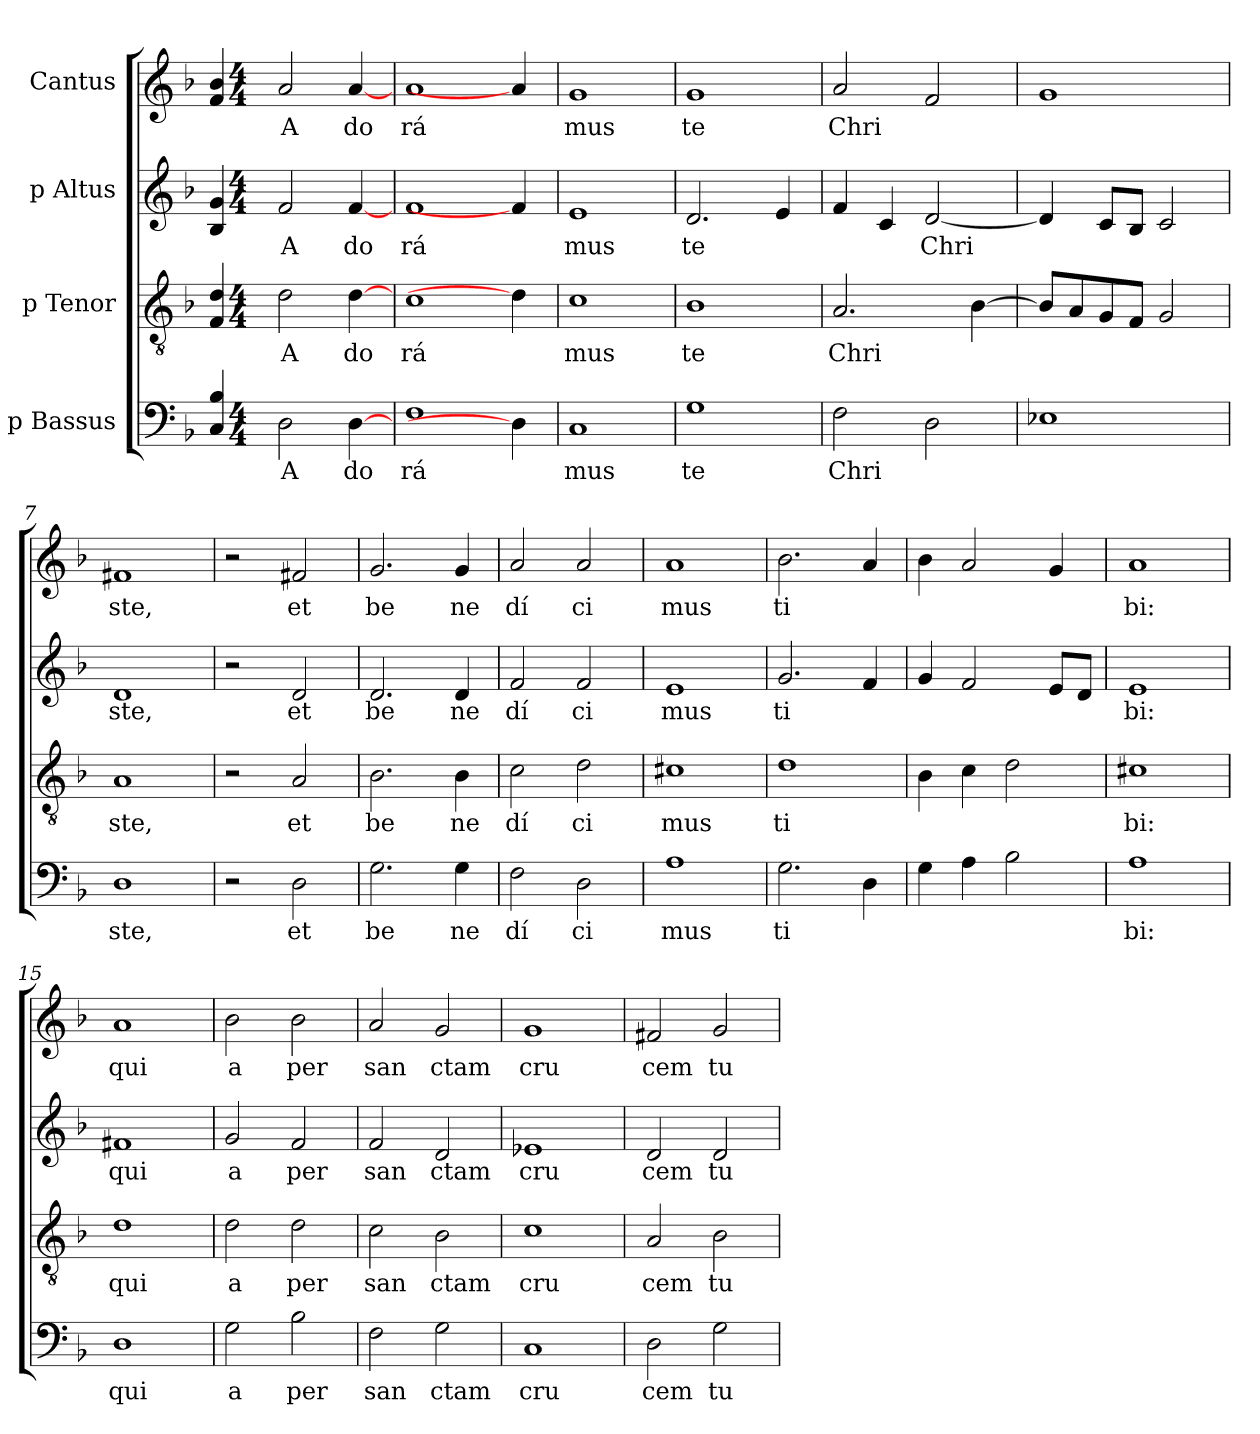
**kern	**text	**kern	**text	**kern	**text	**kern	**text
*part4	*part4	*part3	*part3	*part2	*part2	*part1	*part1
*staff4	*staff4	*staff3	*staff3	*staff2	*staff2	*staff1	*staff1
*I"p Bassus	*	*I"p Tenor	*	*I"p Altus	*	*I"Cantus	*
!!LO:PB:g=z
*stria5	*	*stria5	*	*stria5	*	*stria5	*
*clefF4	*	*clefGv2	*	*clefG2	*	*clefG2	*
*k[b-]	*	*k[b-]	*	*k[b-]	*	*k[b-]	*
*F:	*	*F:	*	*F:	*	*F:	*
=1	=1	=1	=1	=1	=1	=1	=1
4B-/ 4C/	.	4d/ 4F/	.	4g/ 4B-/	.	4b-/ 4f/	.
*M4/4	*	*M4/4	*	*M4/4	*	*M4/4	*
*met(c)	*	*met(c)	*	*met(c)	*	*met(c)	*
!	!LO:LY:b:cj	!	!LO:LY:b:cj	!	!LO:LY:b:cj	!	!LO:LY:b:cj
2D\	A	2d\	A	2f/	A	2a/	A
!	!LO:LY:b:cj	!	!LO:LY:b:cj	!	!LO:LY:b:cj	!	!LO:LY:b:cj
[4D\	do	[4d\	do	[4f/	do	[4a/	do
=2	=2	=2	=2	=2	=2	=2	=2
!	!LO:LY:b:cj	!	!LO:LY:b:cj	!	!LO:LY:b:cj	!	!LO:LY:b:cj
1F	rá	1c	rá	1f	rá	1a	rá
4D\]	.	4d\]	.	4f/]	.	4a/]	.
=3	=3	=3	=3	=3	=3	=3	=3
!	!LO:LY:b:cj	!	!LO:LY:b:cj	!	!LO:LY:b:cj	!	!LO:LY:b:cj
1C	mus	1c	mus	1e	mus	1g	mus
=4	=4	=4	=4	=4	=4	=4	=4
!	!LO:LY:b:cj	!	!LO:LY:b:cj	!	!LO:LY:b:cj	!	!LO:LY:b:cj
1G	te	1B-	te	2.d/	te	1g	te
.	.	.	.	4e/	.	.	.
=5	=5	=5	=5	=5	=5	=5	=5
!	!LO:LY:b	!	!LO:LY:b	!	!	!	!LO:LY:b
2F\	Chri	2.A/	Chri	4f/	.	2a/	Chri
.	.	.	.	4c/	.	.	.
!	!	!	!	!	!LO:LY:b	!	!
2D\	.	.	.	[<2d/	Chri	2f/	.
.	.	[>4B-\	.	.	.	.	.
=6	=6	=6	=6	=6	=6	=6	=6
1E-X	.	8B-/L]	.	4d/]	.	1g	.
.	.	8A/	.	.	.	.	.
.	.	8G/	.	8c/L	.	.	.
.	.	8F/J	.	8B-/J	.	.	.
.	.	2G/	.	2c/	.	.	.
=7	=7	=7	=7	=7	=7	=7	=7
!	!LO:LY:b:cj	!	!LO:LY:b:cj	!	!LO:LY:b:cj	!	!LO:LY:b:cj
1D	ste,	1A	ste,	1d	ste,	1f#X	ste,
=8	=8	=8	=8	=8	=8	=8	=8
2r	.	2r	.	2r	.	2r	.
!	!LO:LY:b:cj	!	!LO:LY:b:cj	!	!LO:LY:b:cj	!	!LO:LY:b:cj
2D\	et	2A/	et	2d/	et	2f#X/	et
=9	=9	=9	=9	=9	=9	=9	=9
!	!LO:LY:b:cj	!	!LO:LY:b:cj	!	!LO:LY:b:cj	!	!LO:LY:b:cj
2.G\	be	2.B-\	be	2.d/	be	2.g/	be
!	!LO:LY:b:cj	!	!LO:LY:b:cj	!	!LO:LY:b:cj	!	!LO:LY:b:cj
4G\	ne	4B-\	ne	4d/	ne	4g/	ne
!!LO:LB:g=z
=10	=10	=10	=10	=10	=10	=10	=10
!	!LO:LY:b:cj	!	!LO:LY:b:cj	!	!LO:LY:b:cj	!	!LO:LY:b:cj
2F\	dí	2c\	dí	2f/	dí	2a/	dí
!	!LO:LY:b:cj	!	!LO:LY:b:cj	!	!LO:LY:b:cj	!	!LO:LY:b:cj
2D\	ci	2d\	ci	2f/	ci	2a/	ci
=11	=11	=11	=11	=11	=11	=11	=11
!	!LO:LY:b:cj	!	!LO:LY:b:cj	!	!LO:LY:b:cj	!	!LO:LY:b:cj
1A	mus	1c#X	mus	1e	mus	1a	mus
=12	=12	=12	=12	=12	=12	=12	=12
!	!LO:LY:b:cj	!	!LO:LY:b:cj	!	!LO:LY:b:cj	!	!LO:LY:b:cj
2.G\	ti	1d	ti	2.g/	ti	2.b-\	ti
4D\	.	.	.	4f/	.	4a/	.
=13	=13	=13	=13	=13	=13	=13	=13
4G\	.	4B-\	.	4g/	.	4b-\	.
4A\	.	4c\	.	2f/	.	2a/	.
2B-\	.	2d\	.	.	.	.	.
.	.	.	.	8e/L	.	4g/	.
.	.	.	.	8d/J	.	.	.
=14	=14	=14	=14	=14	=14	=14	=14
!	!LO:LY:b:cj	!	!LO:LY:b:cj	!	!LO:LY:b:cj	!	!LO:LY:b:cj
1A	bi:	1c#X	bi:	1e	bi:	1a	bi:
=15	=15	=15	=15	=15	=15	=15	=15
!	!LO:LY:b:cj	!	!LO:LY:b:cj	!	!LO:LY:b:cj	!	!LO:LY:b:cj
1D	qui	1d	qui	1f#X	qui	1a	qui
=16	=16	=16	=16	=16	=16	=16	=16
!	!LO:LY:b:cj	!	!LO:LY:b:cj	!	!LO:LY:b:cj	!	!LO:LY:b:cj
2G\	a	2d\	a	2g/	a	2b-\	a
!	!LO:LY:b:cj	!	!LO:LY:b:cj	!	!LO:LY:b:cj	!	!LO:LY:b:cj
2B-\	per	2d\	per	2f/	per	2b-\	per
=17	=17	=17	=17	=17	=17	=17	=17
!	!LO:LY:b:cj	!	!LO:LY:b:cj	!	!LO:LY:b:cj	!	!LO:LY:b:cj
2F\	san	2c\	san	2f/	san	2a/	san
!	!LO:LY:b:cj	!	!LO:LY:b:cj	!	!LO:LY:b:cj	!	!LO:LY:b:cj
2G\	ctam	2B-\	ctam	2d/	ctam	2g/	ctam
=18	=18	=18	=18	=18	=18	=18	=18
!	!LO:LY:b:cj	!	!LO:LY:b:cj	!	!LO:LY:b:cj	!	!LO:LY:b:cj
1C	cru	1c	cru	1e-X	cru	1g	cru
=19	=19	=19	=19	=19	=19	=19	=19
!	!LO:LY:b:cj	!	!LO:LY:b:cj	!	!LO:LY:b:cj	!	!LO:LY:b:cj
2D\	cem	2A/	cem	2d/	cem	2f#X/	cem
!	!LO:LY:b:cj	!	!LO:LY:b:cj	!	!LO:LY:b:cj	!	!LO:LY:b:cj
2G\	tu	2B-\	tu	2d/	tu	2g/	tu
=	=	=	=	=	=	=	=
*-	*-	*-	*-	*-	*-	*-	*-
